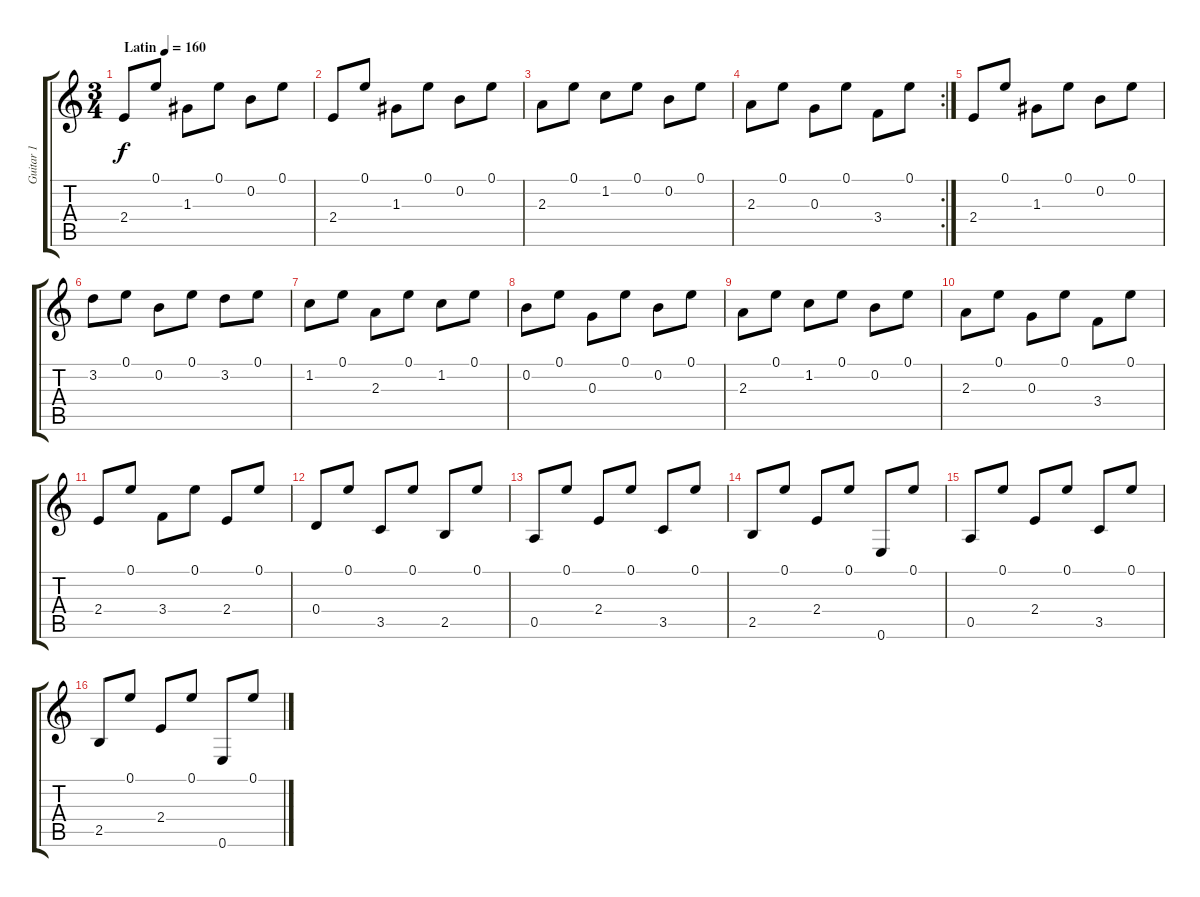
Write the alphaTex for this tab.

\track ("Guitar 1" "Guitar 1") {instrument acousticguitarsteel}
\staff {score tabs}
\tuning (E4 B3 G3 D3 A2 E2) {hide}
\ts (3 4)
\tempo (160 "Latin")
\clef g2
\ks c
2.4.8{dy f instrument acousticguitarsteel} 0.1.8 1.3.8 0.1.8 0.2.8 0.1.8 |
2.4.8 0.1.8 1.3.8 0.1.8 0.2.8 0.1.8 |
2.3.8 0.1.8 1.2.8 0.1.8 0.2.8 0.1.8 |
\rc 2
2.3.8 0.1.8 0.3.8 0.1.8 3.4.8 0.1.8 |
2.4.8 0.1.8 1.3.8 0.1.8 0.2.8 0.1.8 |
3.2.8 0.1.8 0.2.8 0.1.8 3.2.8 0.1.8 |
1.2.8 0.1.8 2.3.8 0.1.8 1.2.8 0.1.8 |
0.2.8 0.1.8 0.3.8 0.1.8 0.2.8 0.1.8 |
2.3.8 0.1.8 1.2.8 0.1.8 0.2.8 0.1.8 |
2.3.8 0.1.8 0.3.8 0.1.8 3.4.8 0.1.8 |
2.4.8 0.1.8 3.4.8 0.1.8 2.4.8 0.1.8 |
0.4.8 0.1.8 3.5.8 0.1.8 2.5.8 0.1.8 |
0.5.8 0.1.8 2.4.8 0.1.8 3.5.8 0.1.8 |
2.5.8 0.1.8 2.4.8 0.1.8 0.6.8 0.1.8 |
0.5.8 0.1.8 2.4.8 0.1.8 3.5.8 0.1.8 |
2.5.8 0.1.8 2.4.8 0.1.8 0.6.8 0.1.8
